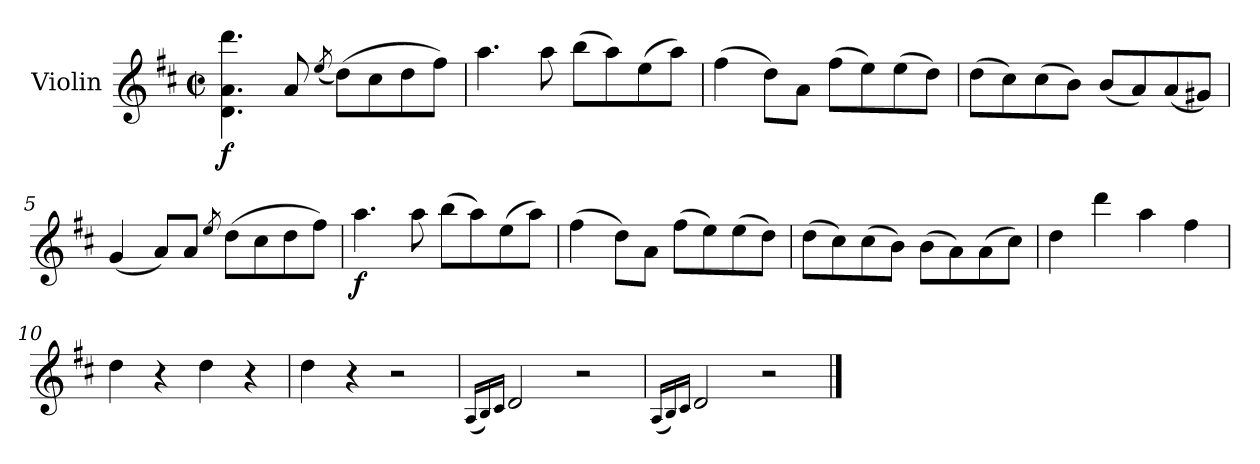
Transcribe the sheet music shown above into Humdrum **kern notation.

**kern	**dynam
*part1	*part1
*staff1	*staff1
*I"Violin	*
*I'Vln.	*
*clefG2	*
*k[f#c#]	*
*M2/2	*
*met(c|)	*
=1	=1
!	!LO:DY:b
4.d\ 4.a\ 4.ddd\	f
8a/	.
(<8qee/	.
(>8dd\L)	.
8cc#\	.
8dd\	.
8ff#\J)	.
=2	=2
4.aa\	.
8aa\	.
(>8bb\L	.
8aa\)	.
(>8ee\	.
8aa\J)	.
=3	=3
(>4ff#\	.
8dd\L)	.
8a\J	.
!	!LO:DY:b
(>8ff#\L	dim.
8ee\)	.
(>8ee\	.
8dd\J)	.
=4	=4
(>8dd\L	.
8cc#\)	.
(>8cc#\	.
8b\J)	.
(<8b/L	.
8a/)	.
(<8a/	.
8g#X/J)	.
!!LO:LB:g=z
=5	=5
(<4g/	.
8a/L)	.
8a/J	.
8qee/	.
(>8dd\L	.
8cc#\	.
8dd\	.
8ff#\J)	.
=6	=6
!	!LO:DY:b
4.aa\	f
8aa\	.
(>8bb\L	.
8aa\)	.
(>8ee\	.
8aa\J)	.
=7	=7
(>4ff#\	.
8dd\L)	.
8a\J	.
(>8ff#\L	.
8ee\)	.
(>8ee\	.
8dd\J)	.
=8	=8
(>8dd\L	.
8cc#\)	.
(>8cc#\	.
8b\J)	.
(>8b\L	.
8a\)	.
(>8a\	.
8cc#\J)	.
=9	=9
4dd\	.
4ddd\	.
4aa\	.
4ff#\	.
!!LO:LB:g=z
=10	=10
4dd\	.
4r	.
4dd\	.
4r	.
=11	=11
4dd\	.
4r	.
2r	.
=12	=12
(<16qqA/LL	.
16qqB/)	.
16qqc#/JJ	.
2d/	.
2r	.
=13	=13
(<16qqA/LL	.
16qqB/)	.
16qqc#/JJ	.
2d/	.
2r	.
==	==
*-	*-
